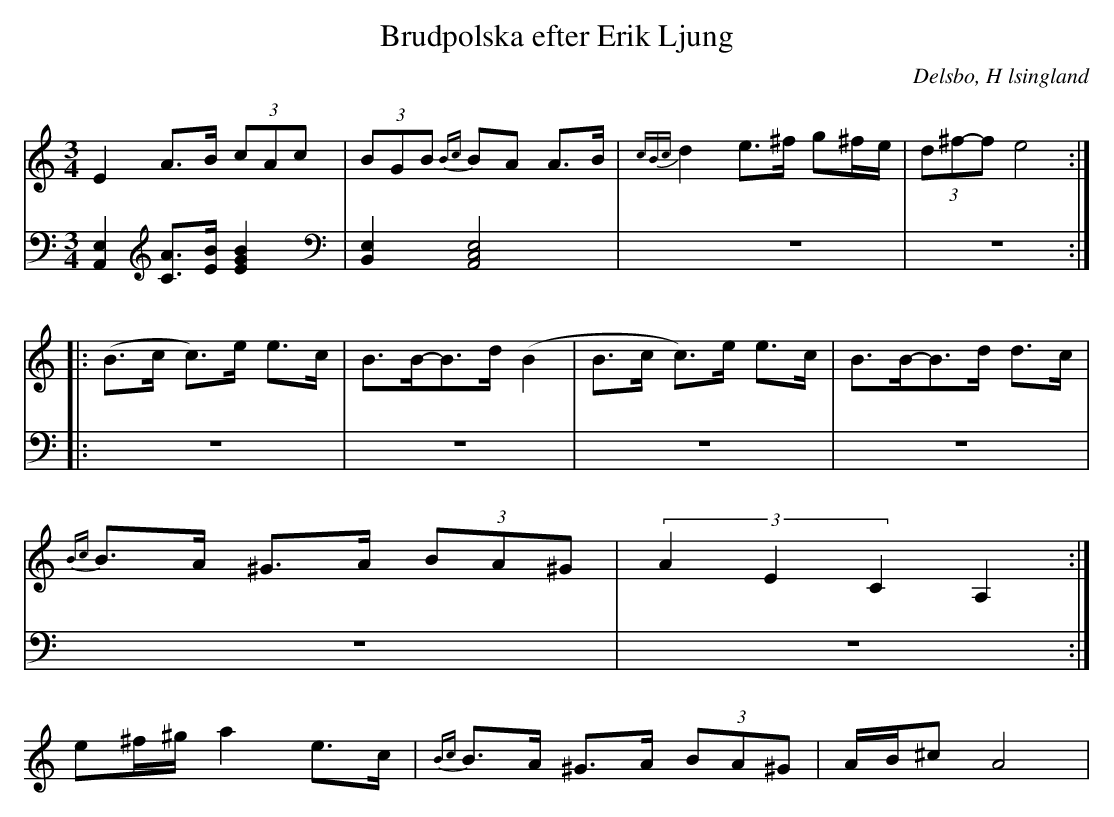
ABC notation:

X:1
T: Brudpolska efter Erik Ljung
Q: 105
O: Delsbo, H lsingland
M: 3/4
L: 1/8
K: Am
V:1
V:2
V:1
E2 A>B (3cAc| (3BGB {Bc}BA A>B|{cBc}d2 e>^f g^f/e/|(3d^f-f e4 :|
|:(B>c c)>e e>c|B>B-B>d (B2|B>c c)>e e>c|B>B-B>d d>c|
{Bc}B>A ^G>A (3BA^G|(3A2E2C2 A,2:|
e^f/^g/ a2 e>c|{Bc}B>A ^G>A (3BA^G|A/B/^c A4|
V:2
[A,,2E,2] [AC]>[BE] [B2E2G2]|[B,,2E,2] [A,,4C,4E,4]|z6|z6:|
|:z6|z6|z6|z6|
z6|z6:|
